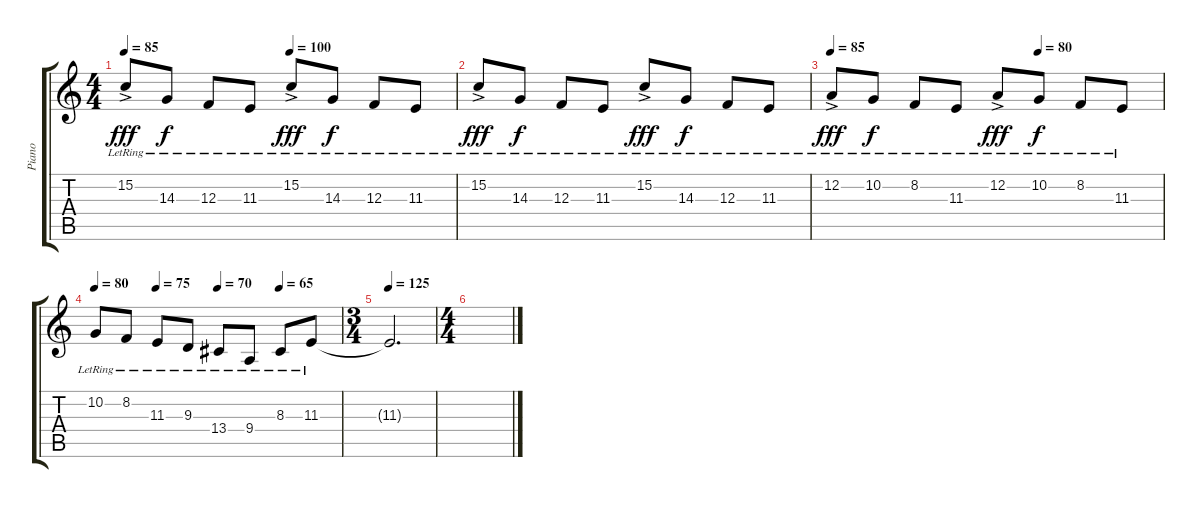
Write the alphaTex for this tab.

\track ("Piano" "Piano") {instrument brightacousticpiano}
\staff {score tabs}
\tuning (D4 A3 F3 C3 G2 C2) {hide}
\ts (4 4)
\tempo 85
\tempo (100 0.5)
\clef g2
\ks c
15.2{ac lr}.8{dy fff} 14.3{lr}.8{dy f} 12.3{lr}.8 11.3{lr}.8 15.2{ac lr}.8{dy fff} 14.3{lr}.8{dy f} 12.3{lr}.8 11.3{lr}.8 |
15.2{ac lr}.8{dy fff} 14.3{lr}.8{dy f} 12.3{lr}.8 11.3{lr}.8 15.2{ac lr}.8{dy fff} 14.3{lr}.8{dy f} 12.3{lr}.8 11.3{lr}.8 |
\tempo 85
\tempo (80 0.625)
12.2{ac lr}.8{dy fff} 10.2{lr}.8{dy f} 8.2{lr}.8 11.3{lr}.8 12.2{ac lr}.8{dy fff} 10.2{lr}.8{dy f} 8.2{lr}.8 11.3{lr}.8 |
\tempo 80
\tempo (75 0.25)
\tempo (70 0.5)
\tempo (65 0.75)
10.2{lr}.8 8.2{lr}.8 11.3{lr}.8 9.3{lr}.8 13.4{lr}.8 9.4{lr}.8 8.3{lr}.8 11.3{lr}.8 |
\ts (3 4)
\tempo 125
11.3{t}.2{d} |
\ts (4 4)
